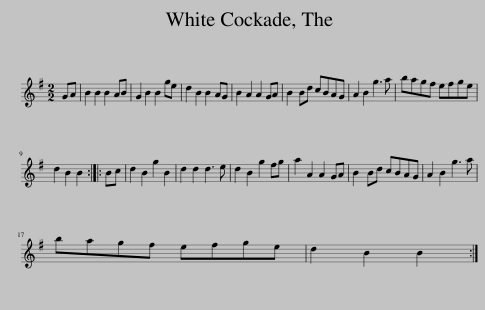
X:1
L:1/8
M:2/2
I:linebreak $
K:G
V:1 treble
V:1
 GA | B2 B2 B2 AB | G2 B2 B2 ge | d2 B2 B2 AG | B2 A2 A2 GA | %5
 B2 Bd cBAG | A2 B2 g3 a | bagf efge |$ d2 B2 B2 :: Bc | %10
 d2 B2 g2 B2 | d2 d2 d3 e | d2 B2 g2 fg | a2 A2 A2 GA | B2 Bd cBAG | %15
 A2 B2 g3 a |$ bagf efge | d2 B2 B2 :| %18
